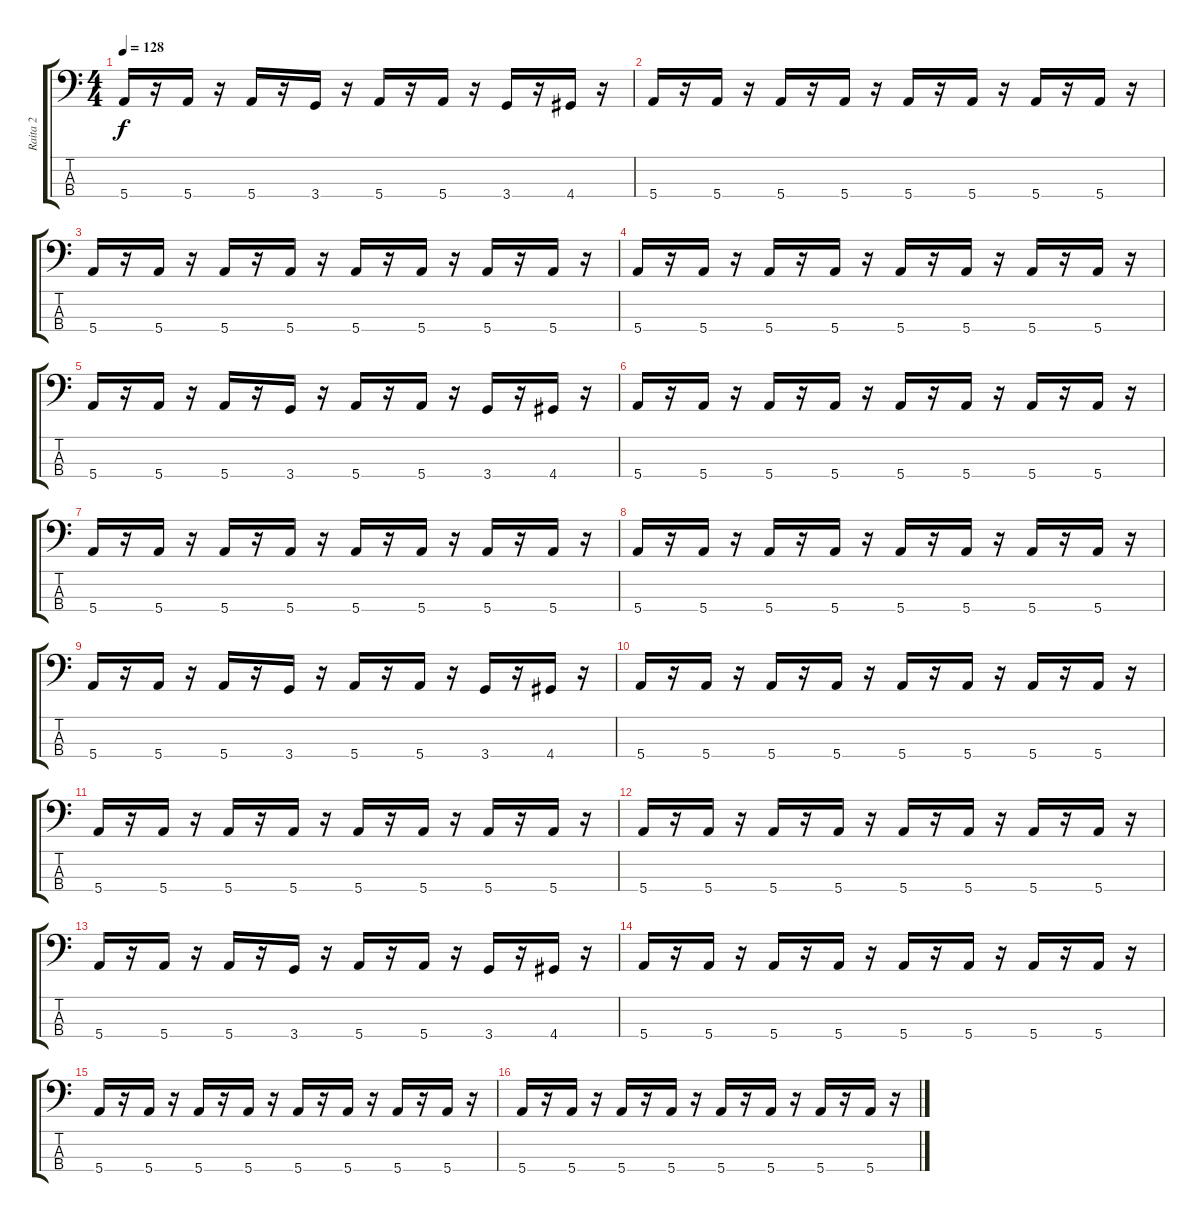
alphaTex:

\track ("Raita 2" "Raita 2") {instrument electricbassfinger}
\staff {score tabs}
\tuning (G2 D2 A1 E1) {hide}
\ts (4 4)
\tempo 128
\clef f4
\ks c
5.4.16{dy f} r.16 5.4.16 r.16 5.4.16 r.16 3.4.16 r.16 5.4.16 r.16 5.4.16 r.16 3.4.16 r.16 4.4.16 r.16 |
5.4.16 r.16 5.4.16 r.16 5.4.16 r.16 5.4.16 r.16 5.4.16 r.16 5.4.16 r.16 5.4.16 r.16 5.4.16 r.16 |
5.4.16 r.16 5.4.16 r.16 5.4.16 r.16 5.4.16 r.16 5.4.16 r.16 5.4.16 r.16 5.4.16 r.16 5.4.16 r.16 |
5.4.16 r.16 5.4.16 r.16 5.4.16 r.16 5.4.16 r.16 5.4.16 r.16 5.4.16 r.16 5.4.16 r.16 5.4.16 r.16 |
5.4.16 r.16 5.4.16 r.16 5.4.16 r.16 3.4.16 r.16 5.4.16 r.16 5.4.16 r.16 3.4.16 r.16 4.4.16 r.16 |
5.4.16 r.16 5.4.16 r.16 5.4.16 r.16 5.4.16 r.16 5.4.16 r.16 5.4.16 r.16 5.4.16 r.16 5.4.16 r.16 |
5.4.16 r.16 5.4.16 r.16 5.4.16 r.16 5.4.16 r.16 5.4.16 r.16 5.4.16 r.16 5.4.16 r.16 5.4.16 r.16 |
5.4.16 r.16 5.4.16 r.16 5.4.16 r.16 5.4.16 r.16 5.4.16 r.16 5.4.16 r.16 5.4.16 r.16 5.4.16 r.16 |
5.4.16 r.16 5.4.16 r.16 5.4.16 r.16 3.4.16 r.16 5.4.16 r.16 5.4.16 r.16 3.4.16 r.16 4.4.16 r.16 |
5.4.16 r.16 5.4.16 r.16 5.4.16 r.16 5.4.16 r.16 5.4.16 r.16 5.4.16 r.16 5.4.16 r.16 5.4.16 r.16 |
5.4.16 r.16 5.4.16 r.16 5.4.16 r.16 5.4.16 r.16 5.4.16 r.16 5.4.16 r.16 5.4.16 r.16 5.4.16 r.16 |
5.4.16 r.16 5.4.16 r.16 5.4.16 r.16 5.4.16 r.16 5.4.16 r.16 5.4.16 r.16 5.4.16 r.16 5.4.16 r.16 |
5.4.16 r.16 5.4.16 r.16 5.4.16 r.16 3.4.16 r.16 5.4.16 r.16 5.4.16 r.16 3.4.16 r.16 4.4.16 r.16 |
5.4.16 r.16 5.4.16 r.16 5.4.16 r.16 5.4.16 r.16 5.4.16 r.16 5.4.16 r.16 5.4.16 r.16 5.4.16 r.16 |
5.4.16 r.16 5.4.16 r.16 5.4.16 r.16 5.4.16 r.16 5.4.16 r.16 5.4.16 r.16 5.4.16 r.16 5.4.16 r.16 |
5.4.16 r.16 5.4.16 r.16 5.4.16 r.16 5.4.16 r.16 5.4.16 r.16 5.4.16 r.16 5.4.16 r.16 5.4.16 r.16
